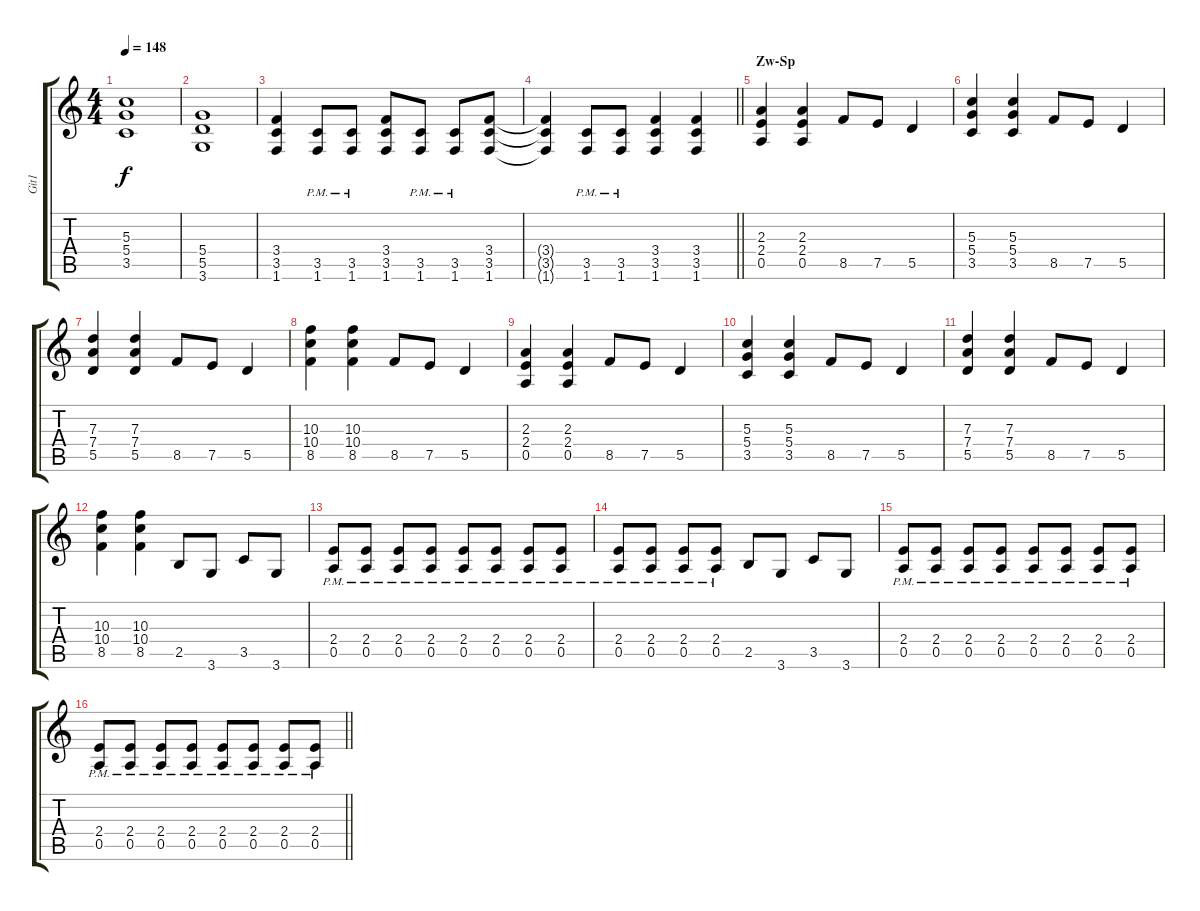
\track ("Git1" "Git1") {instrument distortionguitar}
\staff {score tabs}
\tuning (E4 B3 G3 D3 A2 E2) {hide}
\ts (4 4)
\tempo 148
\clef g2
\ks c
(5.3 5.4 3.5).1{dy f} |
(5.4 5.5 3.6).1 |
(3.4 3.5 1.6).4 (3.5{pm} 1.6{pm}).8 (3.5{pm} 1.6{pm}).8 (3.4 3.5 1.6).8 (3.5{pm} 1.6{pm}).8 (3.5{pm} 1.6{pm}).8 (3.4 3.5 1.6).8 |
\barLineRight lightlight
(3.4{t} 3.5{t} 1.6{t}).4 (3.5{pm} 1.6{pm}).8 (3.5{pm} 1.6{pm}).8 (3.4 3.5 1.6).4 (3.4 3.5 1.6).4 |
\section ("" "Zw-Sp")
(2.3 2.4 0.5).4 (2.3 2.4 0.5).4 8.5.8 7.5.8 5.5.4 |
(5.3 5.4 3.5).4 (5.3 5.4 3.5).4 8.5.8 7.5.8 5.5.4 |
(7.3 7.4 5.5).4 (7.3 7.4 5.5).4 8.5.8 7.5.8 5.5.4 |
(10.3 10.4 8.5).4 (10.3 10.4 8.5).4 8.5.8 7.5.8 5.5.4 |
(2.3 2.4 0.5).4 (2.3 2.4 0.5).4 8.5.8 7.5.8 5.5.4 |
(5.3 5.4 3.5).4 (5.3 5.4 3.5).4 8.5.8 7.5.8 5.5.4 |
(7.3 7.4 5.5).4 (7.3 7.4 5.5).4 8.5.8 7.5.8 5.5.4 |
(10.3 10.4 8.5).4 (10.3 10.4 8.5).4 2.5.8 3.6.8 3.5.8 3.6.8 |
(2.4{pm} 0.5{pm}).8 (2.4{pm} 0.5{pm}).8 (2.4{pm} 0.5{pm}).8 (2.4{pm} 0.5{pm}).8 (2.4{pm} 0.5{pm}).8 (2.4{pm} 0.5{pm}).8 (2.4{pm} 0.5{pm}).8 (2.4{pm} 0.5{pm}).8 |
(2.4{pm} 0.5{pm}).8 (2.4{pm} 0.5{pm}).8 (2.4{pm} 0.5{pm}).8 (2.4{pm} 0.5{pm}).8 2.5.8 3.6.8 3.5.8 3.6.8 |
(2.4{pm} 0.5{pm}).8 (2.4{pm} 0.5{pm}).8 (2.4{pm} 0.5{pm}).8 (2.4{pm} 0.5{pm}).8 (2.4{pm} 0.5{pm}).8 (2.4{pm} 0.5{pm}).8 (2.4{pm} 0.5{pm}).8 (2.4{pm} 0.5{pm}).8 |
\barLineRight lightlight
(2.4{pm} 0.5{pm}).8 (2.4{pm} 0.5{pm}).8 (2.4{pm} 0.5{pm}).8 (2.4{pm} 0.5{pm}).8 (2.4{pm} 0.5{pm}).8 (2.4{pm} 0.5{pm}).8 (2.4{pm} 0.5{pm}).8 (2.4{pm} 0.5{pm}).8
